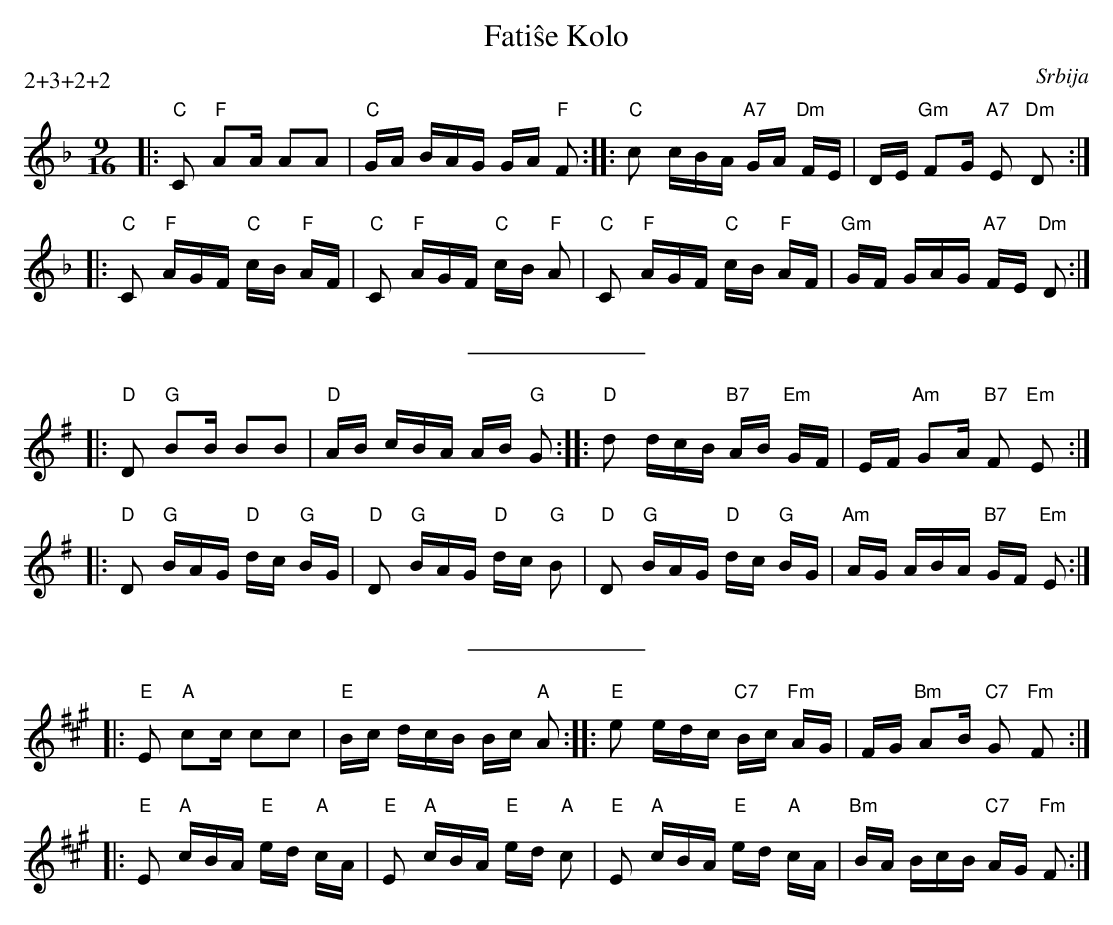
X:1
T: Fati\^se Kolo
O: Srbija
P: 2+3+2+2
M: 9/16
L: 1/16
K: F
|: "C"C2 "F"A2A A2A2 | "C"GA BAG GA "F"F2 :| \
|: "C"c2 cBA "A7"GA "Dm"FE | DE "Gm"F2G "A7"E2 "Dm"D2 :|
|: "C"C2 "F"AGF "C"cB "F"AF | "C"C2 "F"AGF "C"cB "F"A2 \
|  "C"C2 "F"AGF "C"cB "F"AF | "Gm"GF GAG "A7"FE "Dm"D2 :|
%%sep
K: G
|: "D"D2 "G"B2B B2B2 | "D"AB cBA AB "G"G2 :| \
|: "D"d2 dcB "B7"AB "Em"GF | EF "Am"G2A "B7"F2 "Em"E2 :|
|: "D"D2 "G"BAG "D"dc "G"BG | "D"D2 "G"BAG "D"dc "G"B2 \
|  "D"D2 "G"BAG "D"dc "G"BG | "Am"AG ABA "B7"GF "Em"E2 :|
%%sep
K: A
|: "E"E2 "A"c2c c2c2 | "E"Bc dcB Bc "A"A2 :| \
|: "E"e2 edc "C7"Bc "Fm"AG | FG "Bm"A2B "C7"G2 "Fm"F2 :|
|: "E"E2 "A"cBA "E"ed "A"cA | "E"E2 "A"cBA "E"ed "A"c2 \
|  "E"E2 "A"cBA "E"ed "A"cA | "Bm"BA BcB "C7"AG "Fm"F2 :|
